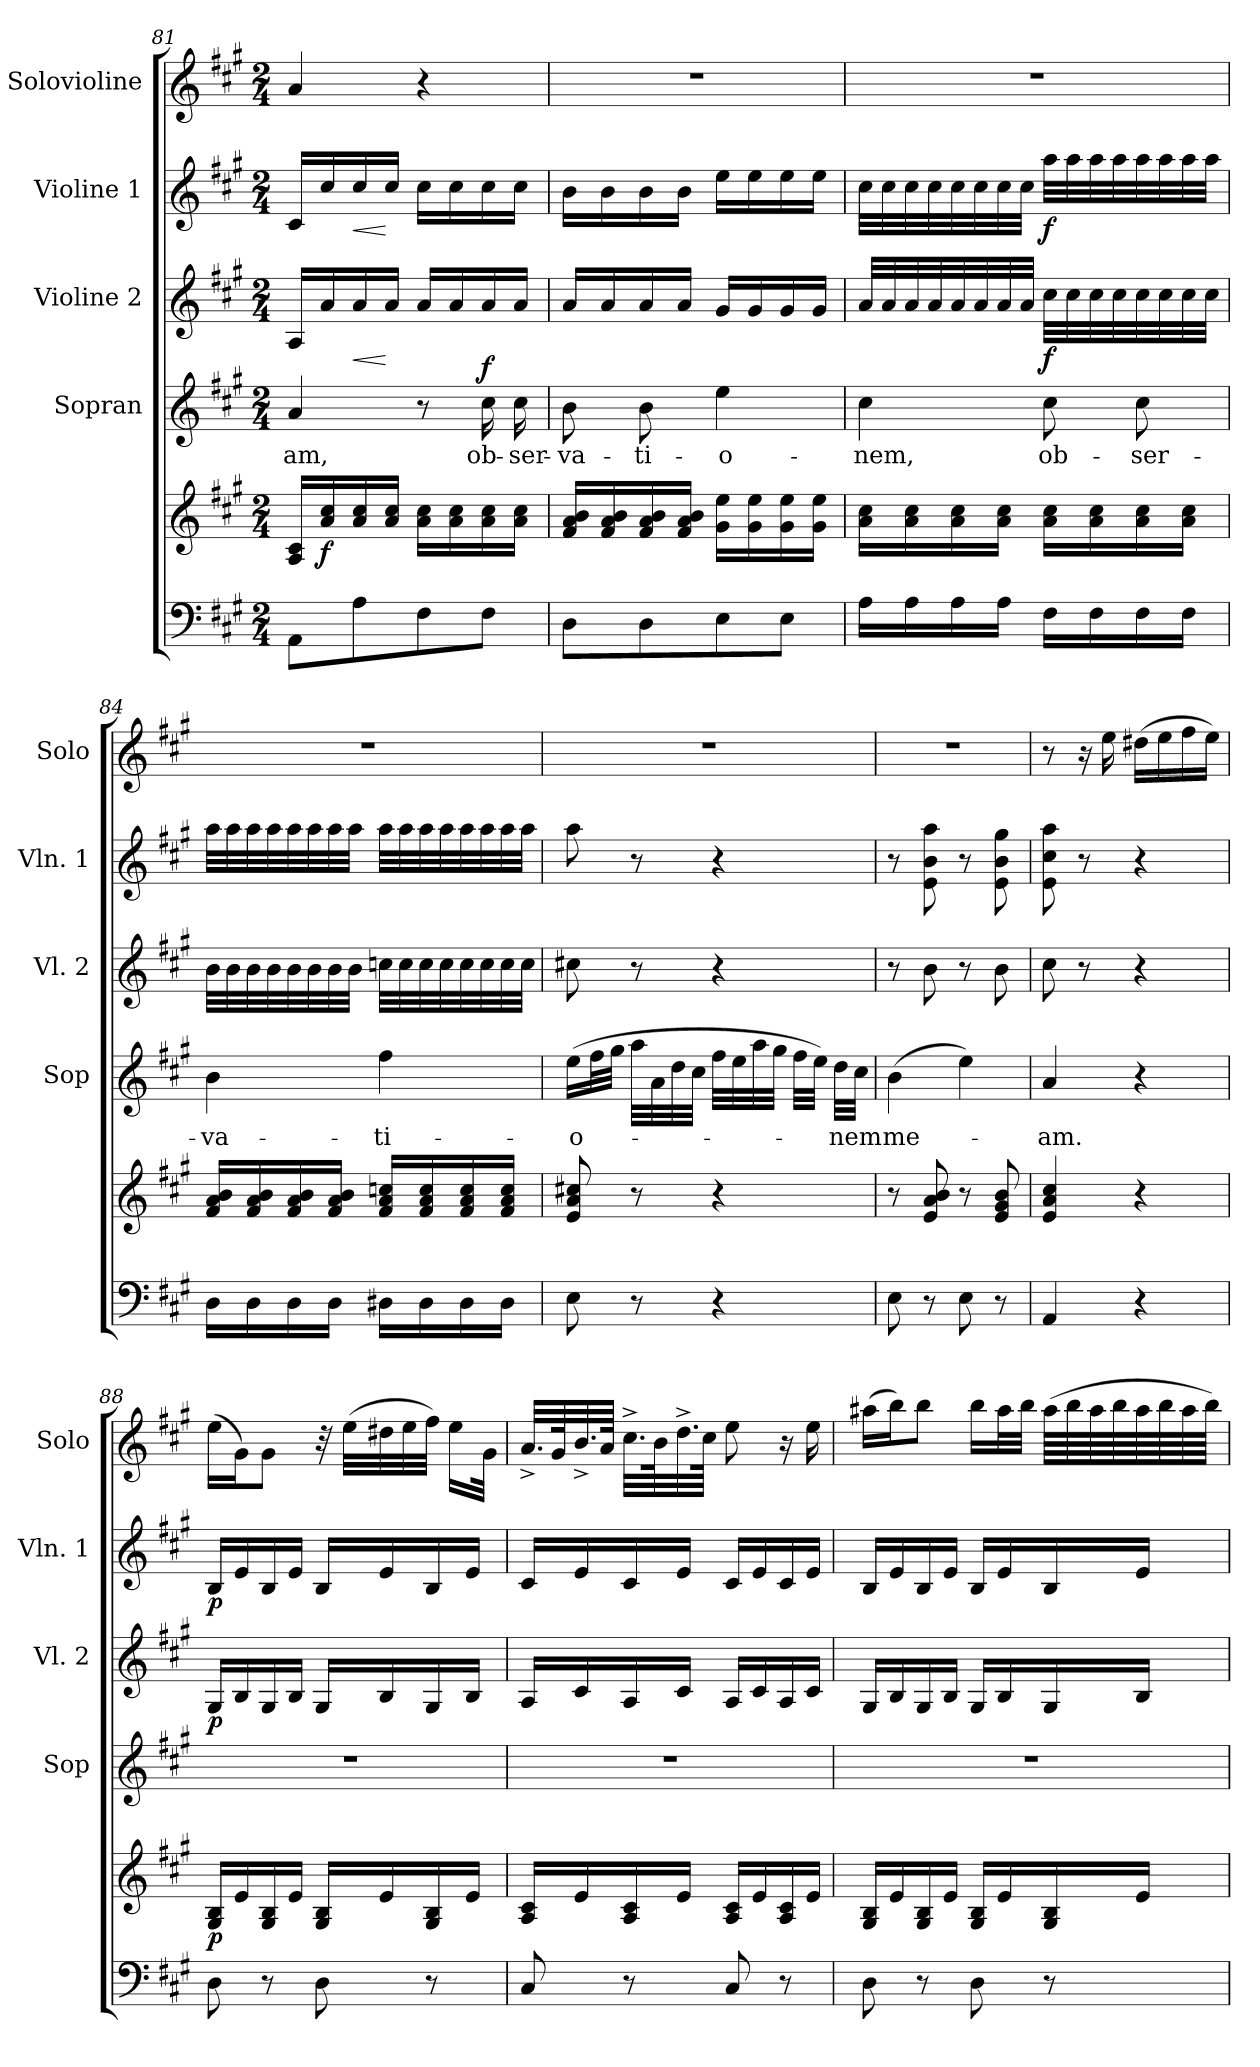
**kern	**kern	**dynam	**kern	**text	**dynam	**kern	**dynam	**kern	**dynam	**kern
*part5	*part5	*part5	*part4	*part4	*part4	*part3	*part3	*part2	*part2	*part1
*staff6	*staff5	*staff5/6	*staff4	*staff4	*staff4	*staff3	*staff3	*staff2	*staff2	*staff1
*	*	*	*I"Sopran	*	*	*I"Violine 2	*	*I"Violine 1	*	*I"Solovioline
*	*	*	*I'Sop	*	*	*I'Vl. 2	*	*I'Vln. 1	*	*I'Solo
*clefF4	*clefG2	*	*clefG2	*	*	*clefG2	*	*clefG2	*	*clefG2
*k[f#c#g#]	*k[f#c#g#]	*	*k[f#c#g#]	*	*	*k[f#c#g#]	*	*k[f#c#g#]	*	*k[f#c#g#]
*A:	*A:	*	*A:	*	*	*A:	*	*A:	*	*A:
*M2/4	*M2/4	*	*M2/4	*	*	*M2/4	*	*M2/4	*	*M2/4
=81	=81	=81	=81	=81	=81	=81	=81	=81	=81	=81
!	!	!	!	!LO:LY:b	!	!	!	!	!	!
8AA\L	16A/ 16c#/LL	.	4a/	-am,	.	16A/LL	.	16c#/LL	.	4a/
!	!	!LO:DY:b	!	!	!	!	!	!	!	!
.	16a/ 16cc#/	f	.	.	.	16a/	.	16cc#/	.	.
!	!	!	!	!	!	!	!LO:HP:b	!	!LO:HP:b	!
8A\	16a/ 16cc#/	.	.	.	.	16a/	<	16cc#/	<	.
.	16a/ 16cc#/JJ	.	.	.	.	16a/JJ	[	16cc#/JJ	[	.
8F#\	16a\ 16cc#\LL	.	8r	.	.	16a/LL	.	16cc#\LL	.	4r
.	16a\ 16cc#\	.	.	.	.	16a/	.	16cc#\	.	.
!	!	!	!	!LO:LY:b	!LO:DY:a	!	!	!	!	!
8F#\J	16a\ 16cc#\	.	16cc#\	ob-	f	16a/	.	16cc#\	.	.
!	!	!	!	!LO:LY:b	!	!	!	!	!	!
.	16a\ 16cc#\JJ	.	16cc#\	-ser-	.	16a/JJ	.	16cc#\JJ	.	.
=82	=82	=82	=82	=82	=82	=82	=82	=82	=82	=82
!	!	!	!	!LO:LY:b	!	!	!	!	!	!
8D\L	16f#/ 16a/ 16b/LL	.	8b\	-va-	.	16a/LL	.	16b\LL	.	2r
.	16f#/ 16a/ 16b/	.	.	.	.	16a/	.	16b\	.	.
!	!	!	!	!LO:LY:b	!	!	!	!	!	!
8D\	16f#/ 16a/ 16b/	.	8b\	-ti-	.	16a/	.	16b\	.	.
.	16f#/ 16a/ 16b/JJ	.	.	.	.	16a/JJ	.	16b\JJ	.	.
!	!	!	!	!LO:LY:b	!	!	!	!	!	!
8E\	16g#\ 16ee\LL	.	4ee\	-o-	.	16g#/LL	.	16ee\LL	.	.
.	16g#\ 16ee\	.	.	.	.	16g#/	.	16ee\	.	.
8E\J	16g#\ 16ee\	.	.	.	.	16g#/	.	16ee\	.	.
.	16g#\ 16ee\JJ	.	.	.	.	16g#/JJ	.	16ee\JJ	.	.
!!LO:PB:g=z
=83	=83	=83	=83	=83	=83	=83	=83	=83	=83	=83
!	!	!	!	!LO:LY:b	!	!	!	!	!	!
16A\LL	16a\ 16cc#\LL	.	4cc#\	-nem,	.	32a/LLL	.	32cc#\LLL	.	2r
.	.	.	.	.	.	32a/	.	32cc#\	.	.
16A\	16a\ 16cc#\	.	.	.	.	32a/	.	32cc#\	.	.
.	.	.	.	.	.	32a/	.	32cc#\	.	.
16A\	16a\ 16cc#\	.	.	.	.	32a/	.	32cc#\	.	.
.	.	.	.	.	.	32a/	.	32cc#\	.	.
16A\JJ	16a\ 16cc#\JJ	.	.	.	.	32a/	.	32cc#\	.	.
.	.	.	.	.	.	32a/JJJ	.	32cc#\JJJ	.	.
!	!	!	!	!LO:LY:b	!	!	!LO:DY:b	!	!LO:DY:b	!
16F#\LL	16a\ 16cc#\LL	.	8cc#\	ob-	.	32cc#\LLL	f	32aa\LLL	f	.
.	.	.	.	.	.	32cc#\	.	32aa\	.	.
16F#\	16a\ 16cc#\	.	.	.	.	32cc#\	.	32aa\	.	.
.	.	.	.	.	.	32cc#\	.	32aa\	.	.
!	!	!	!	!LO:LY:b	!	!	!	!	!	!
16F#\	16a\ 16cc#\	.	8cc#\	-ser-	.	32cc#\	.	32aa\	.	.
.	.	.	.	.	.	32cc#\	.	32aa\	.	.
16F#\JJ	16a\ 16cc#\JJ	.	.	.	.	32cc#\	.	32aa\	.	.
.	.	.	.	.	.	32cc#\JJJ	.	32aa\JJJ	.	.
=84	=84	=84	=84	=84	=84	=84	=84	=84	=84	=84
!	!	!	!	!LO:LY:b	!	!	!	!	!	!
16D\LL	16f#/ 16a/ 16b/LL	.	4b\	-va-	.	32b\LLL	.	32aa\LLL	.	2r
.	.	.	.	.	.	32b\	.	32aa\	.	.
16D\	16f#/ 16a/ 16b/	.	.	.	.	32b\	.	32aa\	.	.
.	.	.	.	.	.	32b\	.	32aa\	.	.
16D\	16f#/ 16a/ 16b/	.	.	.	.	32b\	.	32aa\	.	.
.	.	.	.	.	.	32b\	.	32aa\	.	.
16D\JJ	16f#/ 16a/ 16b/JJ	.	.	.	.	32b\	.	32aa\	.	.
.	.	.	.	.	.	32b\JJJ	.	32aa\JJJ	.	.
!	!	!	!	!LO:LY:b	!	!	!	!	!	!
16D#X\LL	16f#/ 16a/ 16ccn/LL	.	4ff#\	-ti-	.	32ccn\LLL	.	32aa\LLL	.	.
.	.	.	.	.	.	32cc\	.	32aa\	.	.
16D#\	16f#/ 16a/ 16cc/	.	.	.	.	32cc\	.	32aa\	.	.
.	.	.	.	.	.	32cc\	.	32aa\	.	.
16D#\	16f#/ 16a/ 16cc/	.	.	.	.	32cc\	.	32aa\	.	.
.	.	.	.	.	.	32cc\	.	32aa\	.	.
16D#\JJ	16f#/ 16a/ 16cc/JJ	.	.	.	.	32cc\	.	32aa\	.	.
.	.	.	.	.	.	32cc\JJJ	.	32aa\JJJ	.	.
=85	=85	=85	=85	=85	=85	=85	=85	=85	=85	=85
!	!	!	!	!LO:LY:b	!	!	!	!	!	!
8E\	8e/ 8a/ 8cc#X/	.	(>16ee\LL	-o-	.	8cc#X\	.	8aa\	.	2r
.	.	.	32ff#\L	.	.	.	.	.	.	.
.	.	.	32gg#\JJJ	.	.	.	.	.	.	.
8r	8r	.	32aa\LLL	.	.	8r	.	8r	.	.
.	.	.	32a\	.	.	.	.	.	.	.
.	.	.	32dd\	.	.	.	.	.	.	.
.	.	.	32cc#\JJJ	.	.	.	.	.	.	.
4r	4r	.	32ff#\LLL	.	.	4r	.	4r	.	.
.	.	.	32ee\	.	.	.	.	.	.	.
.	.	.	32aa\	.	.	.	.	.	.	.
.	.	.	32gg#\JJJ	.	.	.	.	.	.	.
.	.	.	32ff#\LLL	.	.	.	.	.	.	.
.	.	.	32ee\JJJ)	.	.	.	.	.	.	.
!	!	!	!	!LO:LY:b	!	!	!	!	!	!
.	.	.	32dd\LLL	-nem	.	.	.	.	.	.
.	.	.	32cc#\JJJ	.	.	.	.	.	.	.
!!LO:LB:g=z
=86	=86	=86	=86	=86	=86	=86	=86	=86	=86	=86
!	!	!	!	!LO:LY:b	!	!	!	!	!	!
8E\	8r	.	(>4b\	me-	.	8r	.	8r	.	2r
8r	8e/ 8a/ 8b/	.	.	.	.	8b\	.	8e\ 8b\ 8aa\	.	.
8E\	8r	.	4ee\)	.	.	8r	.	8r	.	.
8r	8e/ 8g#/ 8b/	.	.	.	.	8b\	.	8e\ 8b\ 8gg#\	.	.
=87	=87	=87	=87	=87	=87	=87	=87	=87	=87	=87
!	!	!	!	!LO:LY:b	!	!	!	!	!	!
4AA/	4e/ 4a/ 4cc#/	.	4a/	-am.	.	8cc#\	.	8e\ 8cc#\ 8aa\	.	8r
.	.	.	.	.	.	8r	.	8r	.	16r
.	.	.	.	.	.	.	.	.	.	16ee\
4r	4r	.	4r	.	.	4r	.	4r	.	(>16dd#X\LL
.	.	.	.	.	.	.	.	.	.	16ee\
.	.	.	.	.	.	.	.	.	.	16ff#\
.	.	.	.	.	.	.	.	.	.	16ee\JJ)
=88	=88	=88	=88	=88	=88	=88	=88	=88	=88	=88
!	!	!LO:DY:b	!	!	!	!	!LO:DY:b	!	!LO:DY:b	!
8D\	16G#/ 16B/LL	p	2r	.	.	16G#/LL	p	16B/LL	p	(>16ee\LL
.	16e/	.	.	.	.	16B/	.	16e/	.	16g#\J)
8r	16G#/ 16B/	.	.	.	.	16G#/	.	16B/	.	8g#\J
.	16e/JJ	.	.	.	.	16B/JJ	.	16e/JJ	.	.
8D\	16G#/ 16B/LL	.	.	.	.	16G#/LL	.	16B/LL	.	32r
.	.	.	.	.	.	.	.	.	.	(>32ee\LLL
.	16e/	.	.	.	.	16B/	.	16e/	.	32dd#X\
.	.	.	.	.	.	.	.	.	.	32ee\
8r	16G#/ 16B/	.	.	.	.	16G#/	.	16B/	.	32ff#\JJJ)
.	.	.	.	.	.	.	.	.	.	16ee\LL
.	16e/JJ	.	.	.	.	16B/JJ	.	16e/JJ	.	.
.	.	.	.	.	.	.	.	.	.	32g#\JJk
=89	=89	=89	=89	=89	=89	=89	=89	=89	=89	=89
8C#/	16A/ 16c#/LL	.	2r	.	.	16A/LL	.	16c#/LL	.	32.a^</LLL
.	.	.	.	.	.	.	.	.	.	64g#/k
.	16e/	.	.	.	.	16c#/	.	16e/	.	32.b^</
.	.	.	.	.	.	.	.	.	.	64a/JJJk
8r	16A/ 16c#/	.	.	.	.	16A/	.	16c#/	.	32.cc#^>\LLL
.	.	.	.	.	.	.	.	.	.	64b\k
.	16e/JJ	.	.	.	.	16c#/JJ	.	16e/JJ	.	32.dd^>\
.	.	.	.	.	.	.	.	.	.	64cc#\JJJk
8C#/	16A/ 16c#/LL	.	.	.	.	16A/LL	.	16c#/LL	.	8ee\
.	16e/	.	.	.	.	16c#/	.	16e/	.	.
8r	16A/ 16c#/	.	.	.	.	16A/	.	16c#/	.	16r
.	16e/JJ	.	.	.	.	16c#/JJ	.	16e/JJ	.	16ee\
!!LO:PB:g=z
=90	=90	=90	=90	=90	=90	=90	=90	=90	=90	=90
8D\	16G#/ 16B/LL	.	2r	.	.	16G#/LL	.	16B/LL	.	(>16aa#X\LL
.	16e/	.	.	.	.	16B/	.	16e/	.	16bb\J)
8r	16G#/ 16B/	.	.	.	.	16G#/	.	16B/	.	8bb\J
.	16e/JJ	.	.	.	.	16B/JJ	.	16e/JJ	.	.
8D\	16G#/ 16B/LL	.	.	.	.	16G#/LL	.	16B/LL	.	16bb\LL
.	16e/	.	.	.	.	16B/	.	16e/	.	32aa#\L
.	.	.	.	.	.	.	.	.	.	32bb\JJJ
8r	16G#/ 16B/	.	.	.	.	16G#/	.	16B/	.	(>64aa#\LLLL
.	.	.	.	.	.	.	.	.	.	64bb\
.	.	.	.	.	.	.	.	.	.	64aa#\
.	.	.	.	.	.	.	.	.	.	64bb\
.	16e/JJ	.	.	.	.	16B/JJ	.	16e/JJ	.	64aa#\
.	.	.	.	.	.	.	.	.	.	64bb\
.	.	.	.	.	.	.	.	.	.	64aa#\
.	.	.	.	.	.	.	.	.	.	64bb\JJJJ)
=	=	=	=	=	=	=	=	=	=	=
*-	*-	*-	*-	*-	*-	*-	*-	*-	*-	*-
